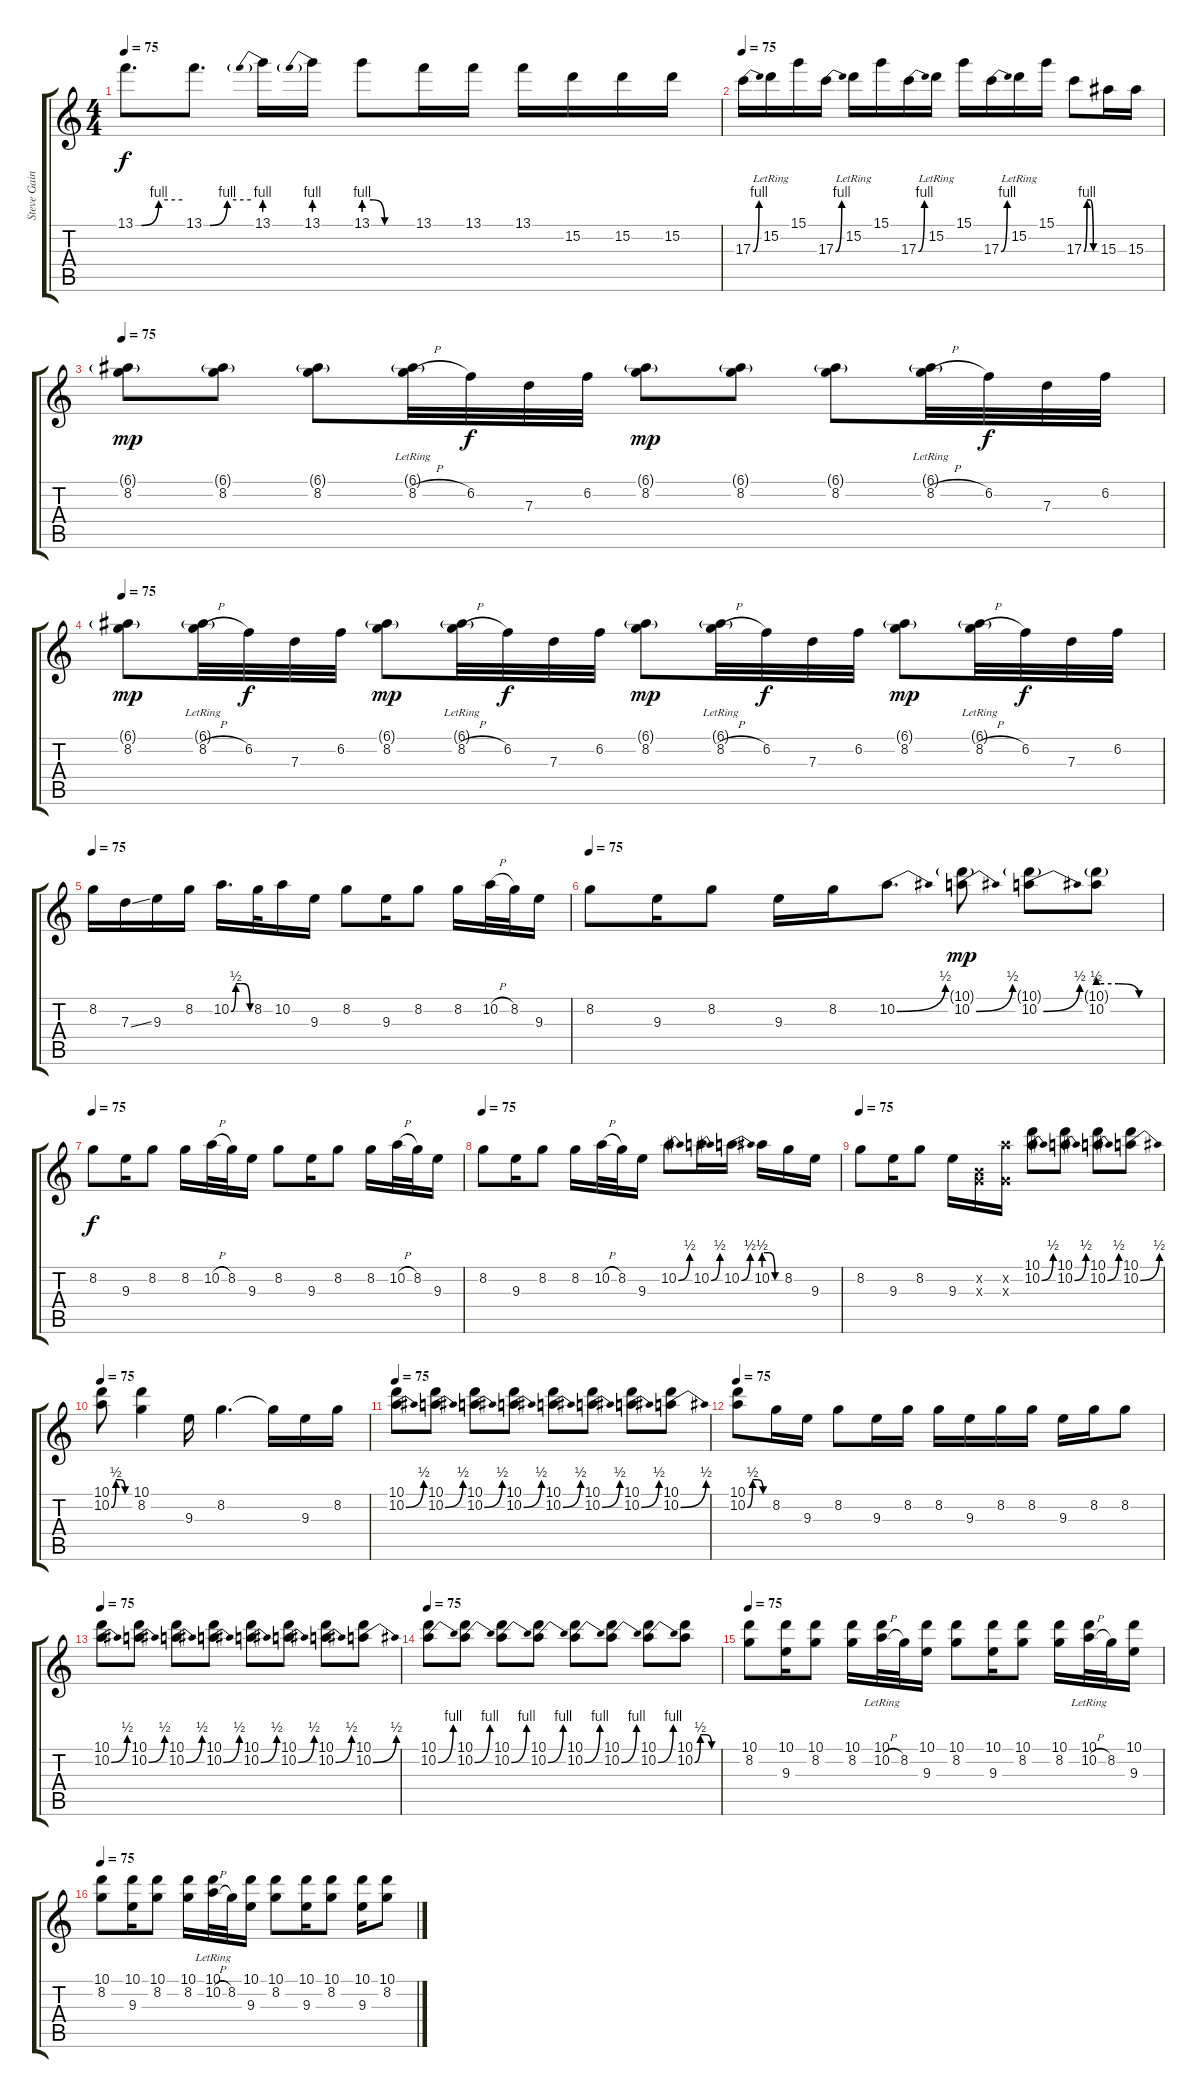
\track ("Steve Gaines (solo guitar)" "Steve Gain") {instrument distortionguitar}
\staff {score tabs}
\tuning (E4 B3 G3 D3 A2 E2) {hide}
\ts (4 4)
\tempo 75
\clef g2
\ks c
13.1{be (custom 0 0 8 0 30 4 60 4)}.8{d dy f} 13.1{be (custom 0 0 8 0 30 4 60 4)}.8{d} 13.1{be (prebend 0 4 60 4)}.16 13.1{be (prebend 0 4 60 4)}.16 13.1{be (custom 0 4 12 4 26 0 40 0 60 0)}.8 13.1.16 13.1.16 13.1.16 15.2.16 15.2.16 15.2.16 |
\tempo 75
17.3{be (bend 0 0 60 4)}.16 15.2{lr}.16 15.1{lr}.16 17.3{be (bend 0 0 60 4)}.16 15.2{lr}.16 15.1{lr}.16 17.3{be (bend 0 0 60 4)}.16 15.2{lr}.16 15.1{lr}.16 17.3{be (bend 0 0 60 4)}.16 15.2{lr}.16 15.1{lr}.16 17.3{be (custom 0 0 15 4 30 4 45 0 60 0)}.8 15.3.16 15.3.16 |
\tempo 75
(6.1{g} 8.2).8{dy mp} (6.1{g} 8.2).8 (6.1{g} 8.2).8 (6.1{g lr} 8.2{h}).32 6.2.32{dy f} 7.3.32 6.2.32 (6.1{g} 8.2).8{dy mp} (6.1{g} 8.2).8 (6.1{g} 8.2).8 (6.1{g lr} 8.2{h}).32 6.2.32{dy f} 7.3.32 6.2.32 |
\tempo 75
(6.1{g} 8.2).8{dy mp} (6.1{g lr} 8.2{h}).32 6.2.32{dy f} 7.3.32 6.2.32 (6.1{g} 8.2).8{dy mp} (6.1{g lr} 8.2{h}).32 6.2.32{dy f} 7.3.32 6.2.32 (6.1{g} 8.2).8{dy mp} (6.1{g lr} 8.2{h}).32 6.2.32{dy f} 7.3.32 6.2.32 (6.1{g} 8.2).8{dy mp} (6.1{g lr} 8.2{h}).32 6.2.32{dy f} 7.3.32 6.2.32 |
\tempo 75
8.2.16 7.3{ss}.16 9.3.16 8.2.16 10.2{be (custom 0 0 15 2 30 2 41 2 60 0)}.16{d} 8.2.32 10.2.16 9.3.16 8.2.8 9.3.16 8.2.8 8.2.16 10.2{h}.32 8.2.32 9.3.16 |
\tempo 75
8.2.8 9.3.16 8.2.8 9.3.16 8.2.16 10.2{be (bend 0 0 60 2)}.8{d} (10.1{g} 10.2{be (bend 0 0 60 2)}).8{dy mp} (10.1{g} 10.2{be (bend 0 0 60 2)}).8 (10.1{g} 10.2{be (custom 0 2 20 2 40 0 60 0)}).8 |
\tempo 75
8.2.8{dy f} 9.3.16 8.2.8 8.2.16 10.2{h}.32 8.2.32 9.3.16 8.2.8 9.3.16 8.2.8 8.2.16 10.2{h}.32 8.2.32 9.3.16 |
\tempo 75
8.2.8 9.3.16 8.2.8 8.2.16 10.2{h}.32 8.2.32 9.3.16 10.2{be (bend 0 0 60 2)}.8 10.2{be (bend 0 0 60 2)}.16{d} 10.2{be (bend 0 0 60 2)}.16{d} 10.2{be (custom 0 2 20 2 40 0 60 0)}.16 8.2.16 9.3.16 |
\tempo 75
8.2.8 9.3.16 8.2.8 9.3.16 (0.2{x} 0.3{x}).16 (10.2{x} 0.3{x}).16 (10.1 10.2{be (bend 0 0 60 2)}).8 (10.1 10.2{be (bend 0 0 60 2)}).8 (10.1 10.2{be (bend 0 0 60 2)}).8 (10.1 10.2{be (bend 0 0 60 2)}).8 |
\tempo 75
(10.1 10.2{be (custom 0 0 15 2 30 2 45 0 60 0)}).8 (10.1 8.2).4 9.3.16 8.2.4{d} 8.2{t}.16 9.3.16 8.2.16 |
\tempo 75
(10.1 10.2{be (bend 0 0 60 2)}).8 (10.1 10.2{be (bend 0 0 60 2)}).8 (10.1 10.2{be (bend 0 0 60 2)}).8 (10.1 10.2{be (bend 0 0 60 2)}).8 (10.1 10.2{be (bend 0 0 60 2)}).8 (10.1 10.2{be (bend 0 0 60 2)}).8 (10.1 10.2{be (bend 0 0 60 2)}).8 (10.1 10.2{be (bend 0 0 60 2)}).8 |
\tempo 75
(10.1 10.2{be (custom 0 0 15 2 30 2 45 0 60 0)}).8 8.2.16 9.3.16 8.2.8 9.3.16 8.2.16 8.2.16 9.3.16 8.2.16 8.2.16 9.3.16 8.2.16 8.2.8 |
\tempo 75
(10.1 10.2{be (bend 0 0 60 2)}).8 (10.1 10.2{be (bend 0 0 60 2)}).8 (10.1 10.2{be (bend 0 0 60 2)}).8 (10.1 10.2{be (bend 0 0 60 2)}).8 (10.1 10.2{be (bend 0 0 60 2)}).8 (10.1 10.2{be (bend 0 0 60 2)}).8 (10.1 10.2{be (bend 0 0 60 2)}).8 (10.1 10.2{be (bend 0 0 60 2)}).8 |
\tempo 75
(10.1 10.2{be (bend 0 0 60 4)}).8 (10.1 10.2{be (bend 0 0 60 4)}).8 (10.1 10.2{be (bend 0 0 60 4)}).8 (10.1 10.2{be (bend 0 0 60 4)}).8 (10.1 10.2{be (bend 0 0 60 4)}).8 (10.1 10.2{be (bend 0 0 60 4)}).8 (10.1 10.2{be (bend 0 0 60 4)}).8 (10.1 10.2{be (custom 0 0 15 2 30 2 45 0 60 0)}).8 |
\tempo 75
(10.1 8.2).8 (10.1 9.3).16 (10.1 8.2).8 (10.1 8.2).16 (10.1{lr} 10.2{h}).32 8.2.32 (10.1 9.3).16 (10.1 8.2).8 (10.1 9.3).16 (10.1 8.2).8 (10.1 8.2).16 (10.1{lr} 10.2{h}).32 8.2.32 (10.1 9.3).16 |
\tempo 75
(10.1 8.2).8 (10.1 9.3).16 (10.1 8.2).8 (10.1 8.2).16 (10.1{lr} 10.2{h}).32 8.2.32 (10.1 9.3).16 (10.1 8.2).8 (10.1 9.3).16 (10.1 8.2).8 (10.1 9.3).16 (10.1 8.2).8
